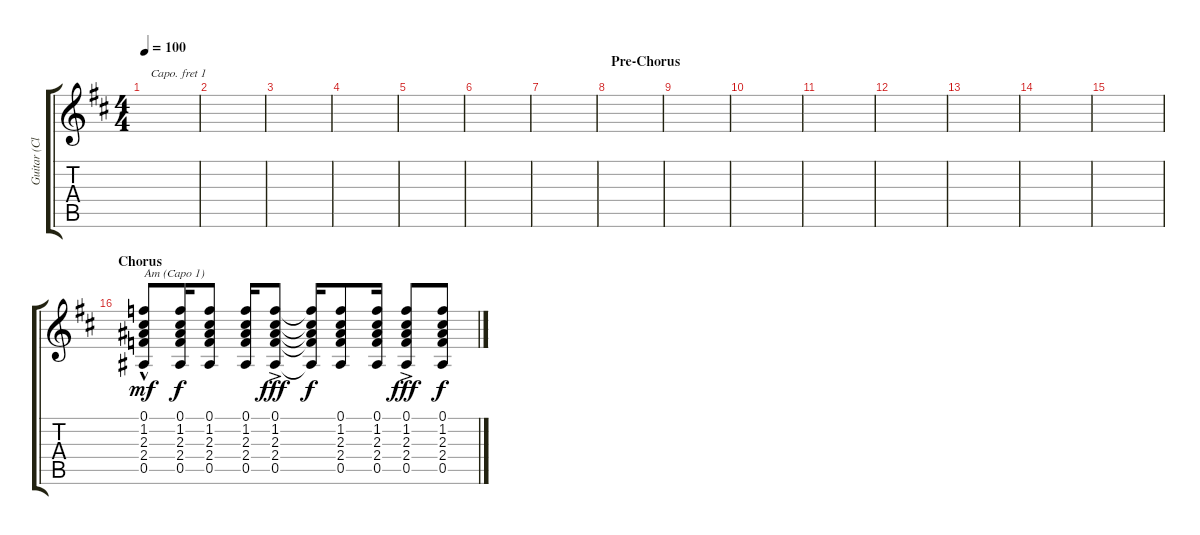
\track ("Guitar (Clean) Capo 1" "Guitar (Cl") {instrument acousticguitarsteel}
\staff {score tabs}
\capo 1
\tuning (E4 B3 G3 D3 A2 E2) {hide}
\ts (4 4)
\tempo 100
\clef g2
\ks d
|
|
|
|
|
|
|
\section ("" "Pre-Chorus")
|
|
|
|
|
|
|
|
\section ("" "Chorus")
(0.1{hac} 1.2{hac} 2.3{hac} 2.4{hac} 0.5{hac}).8{txt "Am (Capo 1)" dy mf} (0.1 1.2 2.3 2.4 0.5).16{dy f} (0.1 1.2 2.3 2.4 0.5).8 (0.1 1.2 2.3 2.4 0.5).16 (0.1{ac} 1.2 2.3 2.4 0.5).8{dy fff} (0.1{t} 1.2{t} 2.3{t} 2.4{t} 0.5{t}).16{dy f} (0.1 1.2 2.3 2.4 0.5).8 (0.1 1.2 2.3 2.4 0.5).16 (0.1 1.2 2.3 2.4 0.5{ac}).8{dy fff} (0.1 1.2 2.3 2.4 0.5).8{dy f}
